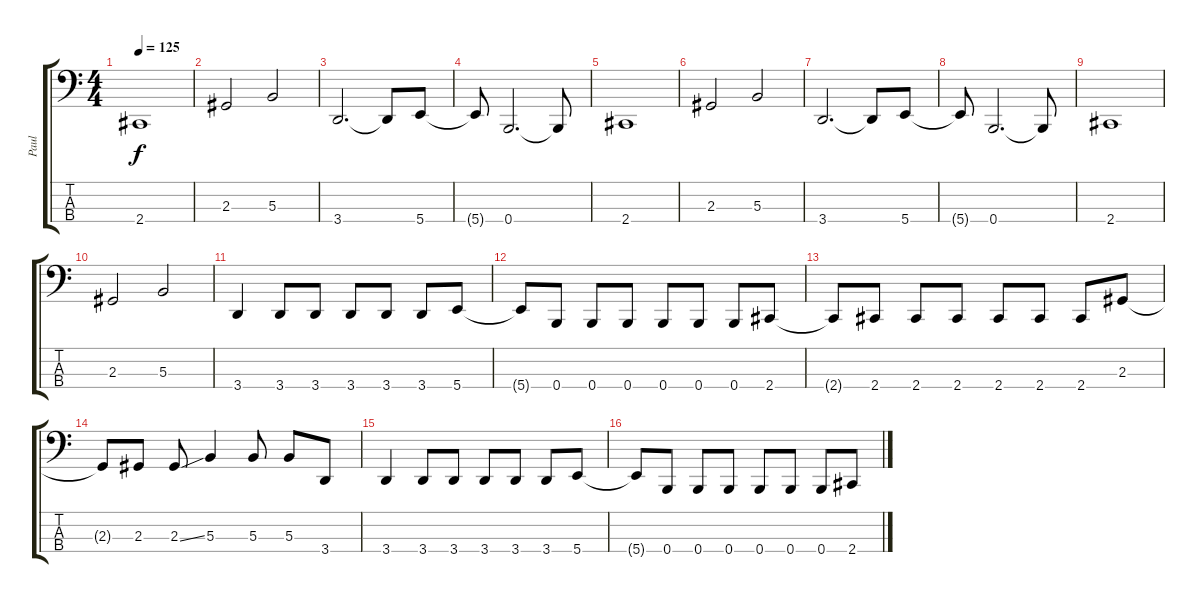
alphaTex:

\track ("Paul" "Paul") {instrument electricbasspick}
\staff {score tabs}
\tuning (E2 B1 Gb1 B0) {hide}
\ts (4 4)
\tempo 125
\clef f4
\ks c
2.4.1{dy f} |
2.3.2 5.3.2 |
3.4.2{d} 3.4{t}.8 5.4.8 |
5.4{t}.8 0.4.2{d} 0.4{t}.8 |
2.4.1 |
2.3.2 5.3.2 |
3.4.2{d} 3.4{t}.8 5.4.8 |
5.4{t}.8 0.4.2{d} 0.4{t}.8 |
2.4.1 |
2.3.2 5.3.2 |
3.4.4 3.4.8 3.4.8 3.4.8 3.4.8 3.4.8 5.4.8 |
5.4{t}.8 0.4.8 0.4.8 0.4.8 0.4.8 0.4.8 0.4.8 2.4.8 |
2.4{t}.8 2.4.8 2.4.8 2.4.8 2.4.8 2.4.8 2.4.8 2.3.8 |
2.3{t}.8 2.3.8 2.3{ss}.8 5.3.4 5.3.8 5.3.8 3.4.8 |
3.4.4 3.4.8 3.4.8 3.4.8 3.4.8 3.4.8 5.4.8 |
5.4{t}.8 0.4.8 0.4.8 0.4.8 0.4.8 0.4.8 0.4.8 2.4.8
